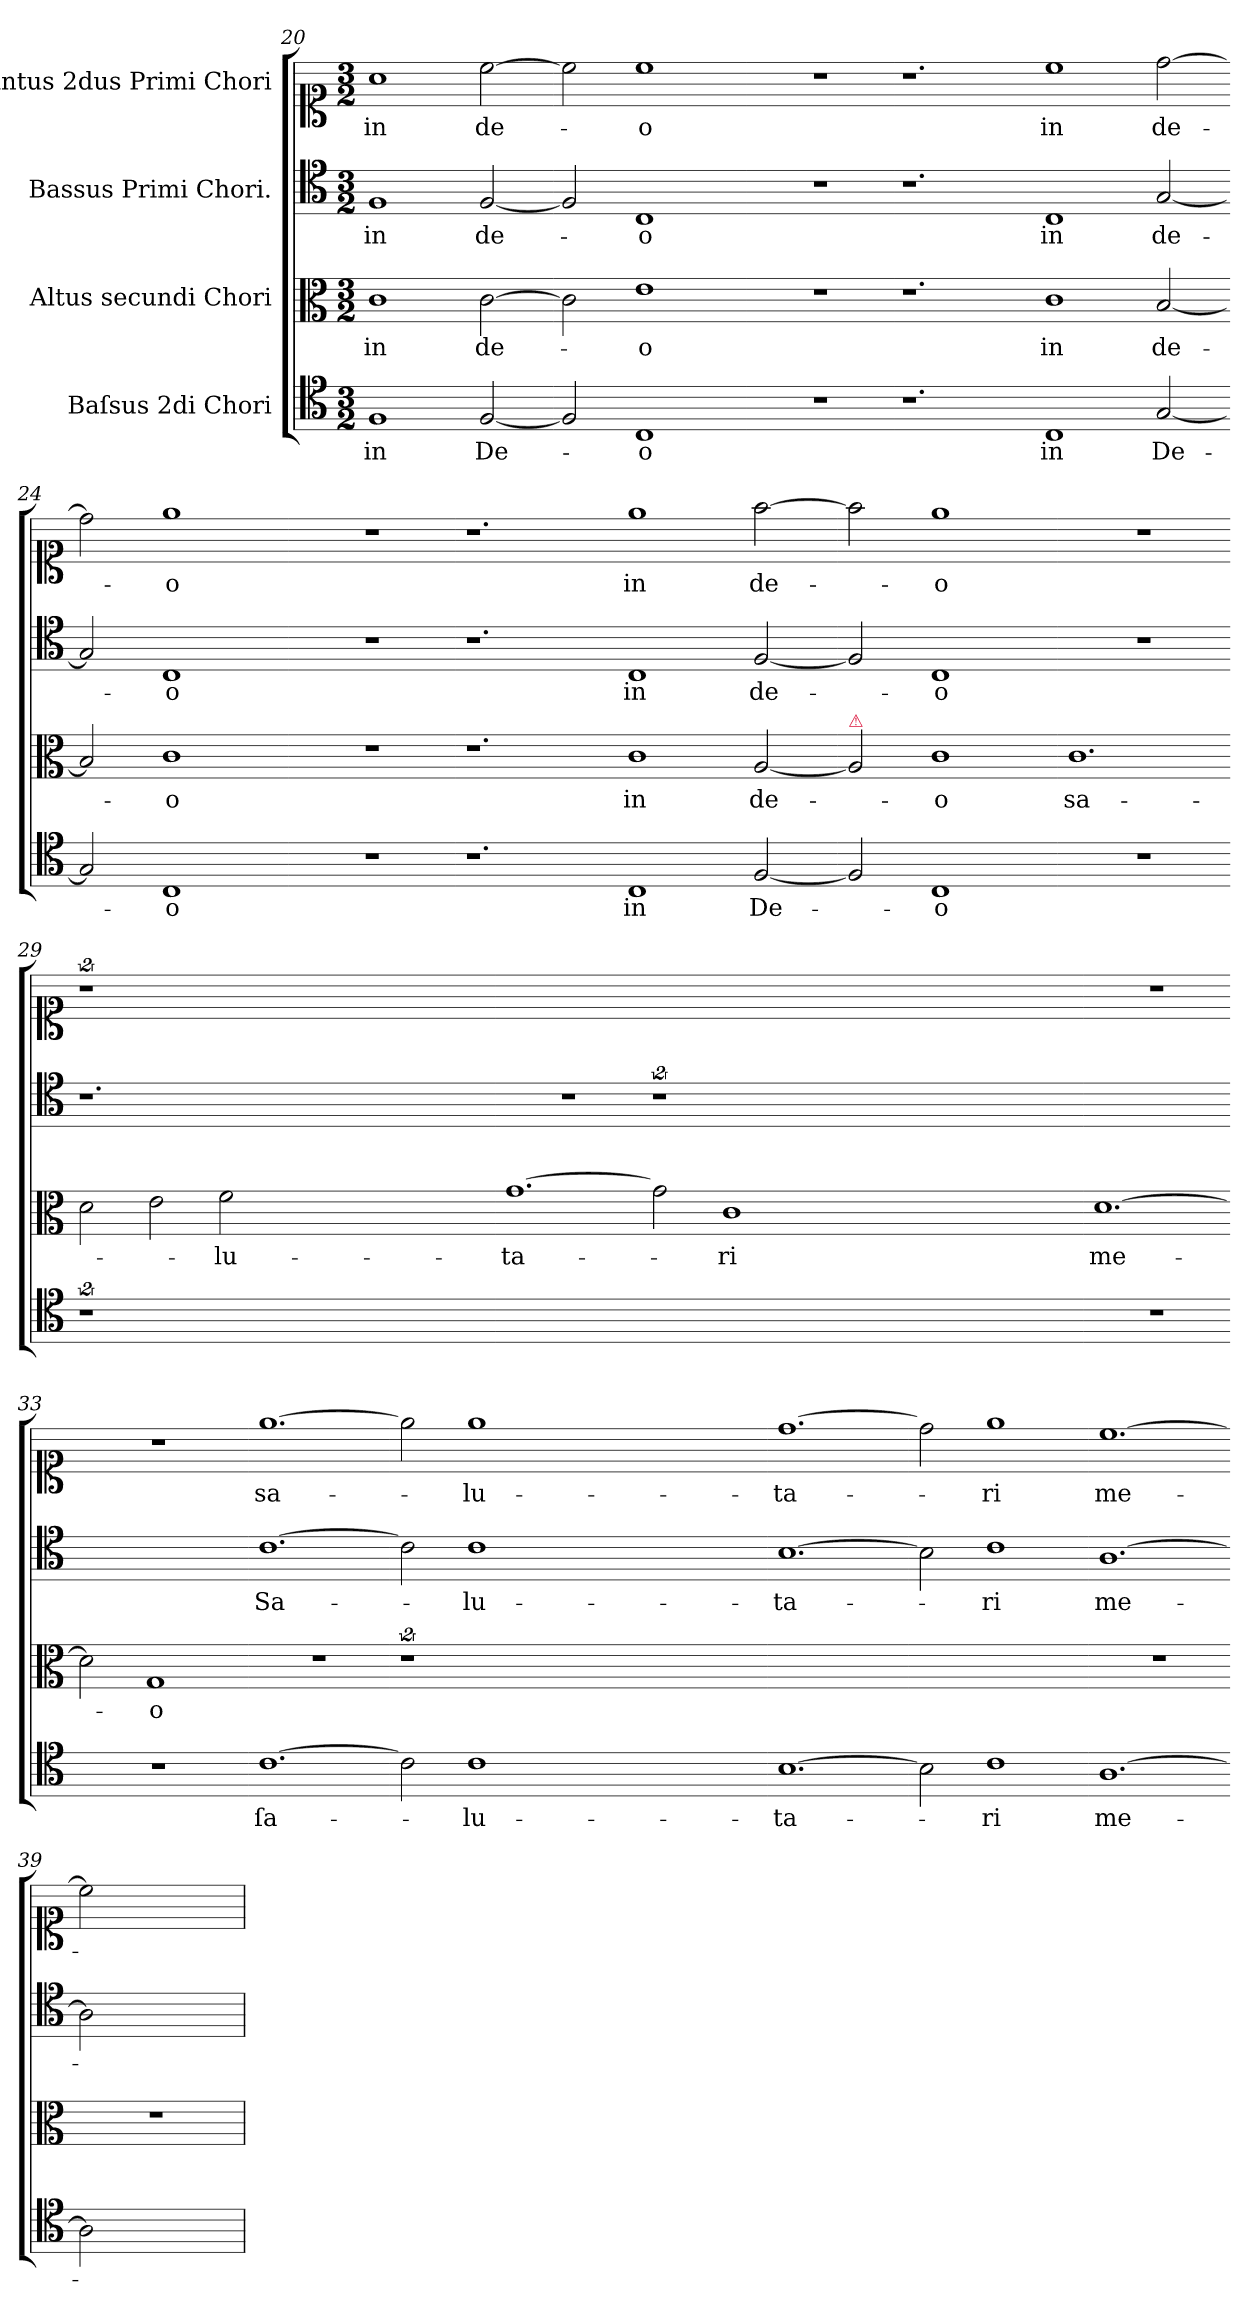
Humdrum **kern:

**kern	**text	**kern	**text	**kern	**text	**kern	**text
*part4	*part4	*part3	*part3	*part2	*part2	*part1	*part1
*staff4	*staff4	*staff3	*staff3	*staff2	*staff2	*staff1	*staff1
*I"Baſsus 2di Chori	*	*I"Altus secundi Chori	*	*I"Bassus Primi Chori.	*	*I"Cantus 2dus Primi Chori	*
*clefC4	*	*clefC3	*	*clefC4	*	*clefC1	*
*k[]	*	*k[]	*	*k[]	*	*k[]	*
*C:	*	*C:	*	*C:	*	*C:	*
*M3/2	*	*M3/2	*	*M3/2	*	*M3/2	*
=20	=20	=20	=20	=20	=20	=20	=20
1F	in	1c	in	1F	in	1a	in
[2F/	De-	[2c\	de-	[2F/	de-	[2cc\	de-
=21-	=21-	=21-	=21-	=21-	=21-	=21-	=21-
2F/]	.	2c\]	.	2F/]	.	2cc\]	.
1C	-o	1e	-o	1C	-o	1cc	-o
=22-	=22-	=22-	=22-	=22-	=22-	=22-	=22-
1.r	.	1.r	.	1.r	.	1.r	.
=23-	=23-	=23-	=23-	=23-	=23-	=23-	=23-
1.r	.	1.r	.	1.r	.	1.r	.
1C	in	1c	in	1C	in	1cc	in
[2G/	De-	[2B/	de-	[2G/	de-	[2dd\	de-
=24-	=24-	=24-	=24-	=24-	=24-	=24-	=24-
2G/]	.	2B/]	.	2G/]	.	2dd\]	.
1C	-o	1c	-o	1C	-o	1ee	-o
=25-	=25-	=25-	=25-	=25-	=25-	=25-	=25-
1.r	.	1.r	.	1.r	.	1.r	.
=26-	=26-	=26-	=26-	=26-	=26-	=26-	=26-
1.r	.	1.r	.	1.r	.	1.r	.
1C	in	1c	in	1C	in	1ee	in
[2F/	De-	[2A/	de-	[2F/	de-	[2ff\	de-
=27-	=27-	=27-	=27-	=27-	=27-	=27-	=27-
!	!	!LO:TX:a:color=crimson:t=⚠	!	!	!	!	!
2F/]	.	2A/]	.	2F/]	.	2ff\]	.
1C	-o	1c	-o	1C	-o	1ee	-o
=28-	=28-	=28-	=28-	=28-	=28-	=28-	=28-
1.r	.	1.c	sa-	1.r	.	1.r	.
=29-	=29-	=29-	=29-	=29-	=29-	=29-	=29-
2%9r	.	2d\	.	1.r	.	2%9r	.
.	.	2e\	.	.	.	.	.
.	.	2f\	-lu-	.	.	.	.
.	.	0.ryy	.	0.ryy	.	.	.
=30-	=30-	=30-	=30-	=30-	=30-	=30-	=30-
1.ryy	.	[1.g	-ta-	1.r	.	1.ryy	.
=31-	=31-	=31-	=31-	=31-	=31-	=31-	=31-
00ryy	.	2g]	.	2%9r	.	00ryy	.
.	.	1c	-ri	.	.	.	.
.	.	0.ryy	.	.	.	.	.
2ryy	.	.	.	.	.	2ryy	.
=32-	=32-	=32-	=32-	=32-	=32-	=32-	=32-
1.r	.	[1.d	me-	1.ryy	.	1.r	.
=33-	=33-	=33-	=33-	=33-	=33-	=33-	=33-
1.r	.	2d]	.	1.ryy	.	1.r	.
.	.	1G	-o	.	.	.	.
=34-	=34-	=34-	=34-	=34-	=34-	=34-	=34-
[1.c	ſa-	1.r	.	[1.c	Sa-	[1.ee	sa-
=35-	=35-	=35-	=35-	=35-	=35-	=35-	=35-
2c]	.	2%9r	.	2c]	.	2ee]	.
1c	-lu-	.	.	1c	-lu-	1ee	-lu-
0.ryy	.	.	.	0.ryy	.	0.ryy	.
=36-	=36-	=36-	=36-	=36-	=36-	=36-	=36-
[1.B	-ta-	1.ryy	.	[1.B	-ta-	[1.dd	-ta-
=37-	=37-	=37-	=37-	=37-	=37-	=37-	=37-
2B]	.	1.ryy	.	2B]	.	2dd]	.
1c	-ri	.	.	1c	-ri	1ee	-ri
=38-	=38-	=38-	=38-	=38-	=38-	=38-	=38-
[1.A	me-	1.r	.	[1.A	me-	[1.cc	me-
=39-	=39-	=39-	=39-	=39-	=39-	=39-	=39-
2A]	.	1.r	.	2A]	.	2cc]	.
1ryy	.	.	.	1ryy	.	1ryy	.
=	=	=	=	=	=	=	=
*-	*-	*-	*-	*-	*-	*-	*-
